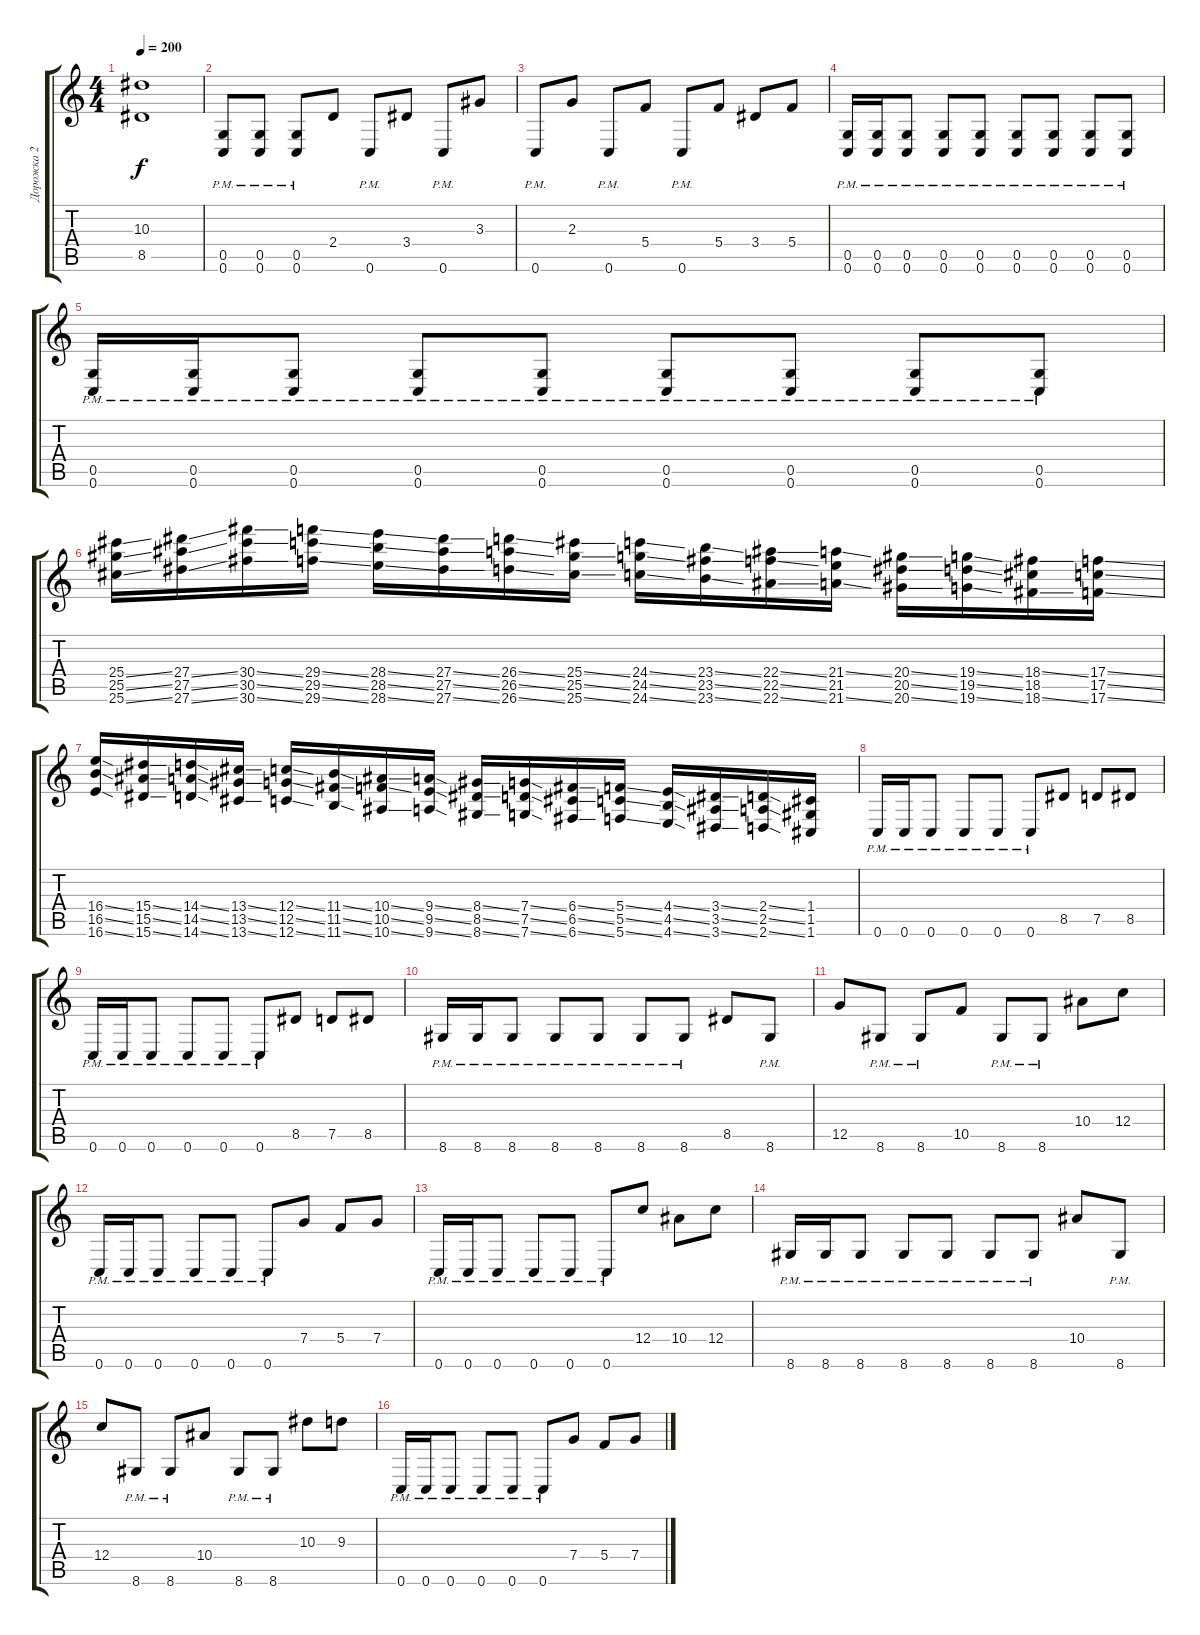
\track ("Дорожка 2" "Дорожка 2") {instrument distortionguitar}
\staff {score tabs}
\tuning (D4 A3 F3 C3 G2 C2) {hide}
\ts (4 4)
\tempo 200
\clef g2
\ks c
(10.3{t} 8.5{t}).1{dy f} |
(0.5{pm} 0.6{pm}).8 (0.5{pm} 0.6{pm}).8 (0.5{pm} 0.6{pm}).8 2.4.8 0.6{pm}.8 3.4.8 0.6{pm}.8 3.3.8 |
0.6{pm}.8 2.3.8 0.6{pm}.8 5.4.8 0.6{pm}.8 5.4.8 3.4.8 5.4.8 |
(0.5{pm} 0.6{pm}).16 (0.5{pm} 0.6{pm}).16 (0.5{pm} 0.6{pm}).8 (0.5{pm} 0.6{pm}).8 (0.5{pm} 0.6{pm}).8 (0.5{pm} 0.6{pm}).8 (0.5{pm} 0.6{pm}).8 (0.5{pm} 0.6{pm}).8 (0.5{pm} 0.6{pm}).8 |
(0.5{pm} 0.6{pm}).16 (0.5{pm} 0.6{pm}).16 (0.5{pm} 0.6{pm}).8 (0.5{pm} 0.6{pm}).8 (0.5{pm} 0.6{pm}).8 (0.5{pm} 0.6{pm}).8 (0.5{pm} 0.6{pm}).8 (0.5{pm} 0.6{pm}).8 (0.5{pm} 0.6{pm}).8 |
(25.4{ss} 25.5{ss} 25.6{ss}).16{instrument guitarfretnoise} (27.4{ss} 27.5{ss} 27.6{ss}).16 (30.4{ss} 30.5{ss} 30.6{ss}).16 (29.4{ss} 29.5{ss} 29.6{ss}).16 (28.4{ss} 28.5{ss} 28.6{ss}).16 (27.4{ss} 27.5{ss} 27.6{ss}).16 (26.4{ss} 26.5{ss} 26.6{ss}).16 (25.4{ss} 25.5{ss} 25.6{ss}).16 (24.4{ss} 24.5{ss} 24.6{ss}).16 (23.4{ss} 23.5{ss} 23.6{ss}).16 (22.4{ss} 22.5{ss} 22.6{ss}).16 (21.4{ss} 21.5 21.6{ss}).16 (20.4{ss} 20.5{ss} 20.6{ss}).16 (19.4{ss} 19.5{ss} 19.6{ss}).16 (18.4{ss} 18.5 18.6{ss}).16 (17.4{ss} 17.5{ss} 17.6{ss}).16 |
(16.4{ss} 16.5{ss} 16.6{ss}).16 (15.4{ss} 15.5{ss} 15.6{ss}).16 (14.4{ss} 14.5{ss} 14.6{ss}).16 (13.4{ss} 13.5{ss} 13.6{ss}).16 (12.4{ss} 12.5{ss} 12.6{ss}).16 (11.4{ss} 11.5{ss} 11.6{ss}).16 (10.4{ss} 10.5{ss} 10.6{ss}).16 (9.4{ss} 9.5{ss} 9.6{ss}).16 (8.4{ss} 8.5{ss} 8.6{ss}).16 (7.4{ss} 7.5{ss} 7.6{ss}).16 (6.4{ss} 6.5{ss} 6.6{ss}).16 (5.4{ss} 5.5{ss} 5.6{ss}).16 (4.4{ss} 4.5{ss} 4.6{ss}).16 (3.4{ss} 3.5{ss} 3.6{ss}).16 (2.4{ss} 2.5{ss} 2.6{ss}).16 (1.4 1.5 1.6).16 |
0.6{pm}.16{instrument distortionguitar} 0.6{pm}.16 0.6{pm}.8 0.6{pm}.8 0.6{pm}.8 0.6{pm}.8 8.5.8 7.5.8 8.5.8 |
0.6{pm}.16 0.6{pm}.16 0.6{pm}.8 0.6{pm}.8 0.6{pm}.8 0.6{pm}.8 8.5.8 7.5.8 8.5.8 |
8.6{pm}.16 8.6{pm}.16 8.6{pm}.8 8.6{pm}.8 8.6{pm}.8 8.6{pm}.8 8.6{pm}.8 8.5.8 8.6{pm}.8 |
12.5.8 8.6{pm}.8 8.6{pm}.8 10.5.8 8.6{pm}.8 8.6{pm}.8 10.4.8 12.4.8 |
0.6{pm}.16 0.6{pm}.16 0.6{pm}.8 0.6{pm}.8 0.6{pm}.8 0.6{pm}.8 7.4.8 5.4.8 7.4.8 |
0.6{pm}.16 0.6{pm}.16 0.6{pm}.8 0.6{pm}.8 0.6{pm}.8 0.6{pm}.8 12.4.8 10.4.8 12.4.8 |
8.6{pm}.16 8.6{pm}.16 8.6{pm}.8 8.6{pm}.8 8.6{pm}.8 8.6{pm}.8 8.6{pm}.8 10.4.8 8.6{pm}.8 |
12.4.8 8.6{pm}.8 8.6{pm}.8 10.4.8 8.6{pm}.8 8.6{pm}.8 10.3.8 9.3.8 |
0.6{pm}.16 0.6{pm}.16 0.6{pm}.8 0.6{pm}.8 0.6{pm}.8 0.6{pm}.8 7.4.8 5.4.8 7.4.8
